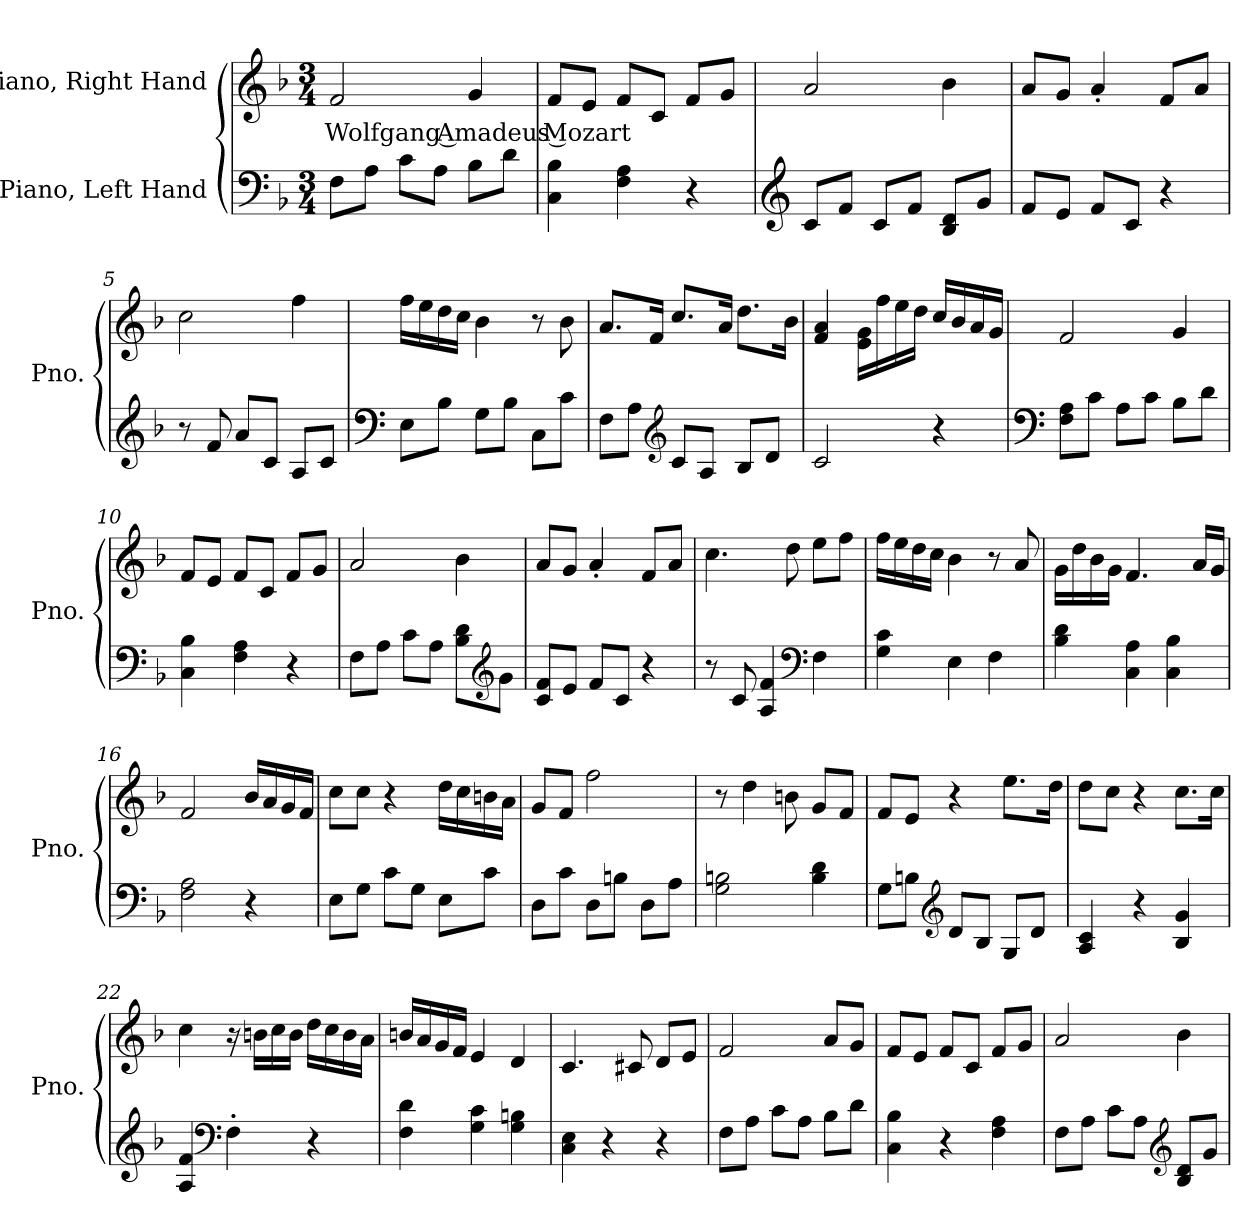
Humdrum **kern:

**kern	**kern	**text
*part2	*part1	*part1
*staff2	*staff1	*staff1
*I"Piano, Left Hand	*I"Piano, Right Hand	*
*I'Pno.	*I'Pno.	*
*clefF4	*clefG2	*
*k[b-]	*k[b-]	*
*M3/4	*M3/4	*
*MM100	*MM100	*
=1	=1	=1
!	!	!LO:LY:b
8F\L	2f/	Wolfgang Amadeus Mozart
8A\J	.	.
8c\L	.	.
8A\J	.	.
8B-\L	4g/	.
8d\J	.	.
=2	=2	=2
4C\ 4B-\	8f/L	.
.	8e/J	.
4F\ 4A\	8f/L	.
.	8c/J	.
4r	8f/L	.
.	8g/J	.
=3	=3	=3
*clefG2	*	*
8c/L	2a/	.
8f/J	.	.
8c/L	.	.
8f/J	.	.
8B-/ 8d/L	4b-\	.
8g/J	.	.
!!LO:LB:g=z
=4	=4	=4
8f/L	8a/L	.
8e/J	8g/J	.
8f/L	4a'/	.
8c/J	.	.
4r	8f/L	.
.	8a/J	.
=5	=5	=5
8r	2cc\	.
8f/	.	.
8a/L	.	.
8c/J	.	.
8A/L	4ff\	.
8c/J	.	.
=6	=6	=6
*clefF4	*	*
8E\L	16ff\LL	.
.	16ee\	.
8B-\J	16dd\	.
.	16cc\JJ	.
8G\L	4b-\	.
8B-\J	.	.
8C\L	8r	.
8c\J	8b-\	.
=7	=7	=7
8F\L	8.a/L	.
8A\J	.	.
.	16f/Jk	.
*clefG2	*	*
8c/L	8.cc/L	.
8A/J	.	.
.	16a/Jk	.
8B-/L	8.dd\L	.
8d/J	.	.
.	16b-\Jk	.
=8	=8	=8
2c/	4f/ 4a/	.
.	16e\ 16g\LL	.
.	16ff\	.
.	16ee\	.
.	16dd\JJ	.
4r	16cc/LL	.
.	16b-/	.
.	16a/	.
.	16g/JJ	.
!!LO:LB:g=z
=9	=9	=9
*clefF4	*	*
8F\ 8A\L	2f/	.
8c\J	.	.
8A\L	.	.
8c\J	.	.
8B-\L	4g/	.
8d\J	.	.
=10	=10	=10
4C\ 4B-\	8f/L	.
.	8e/J	.
4F\ 4A\	8f/L	.
.	8c/J	.
4r	8f/L	.
.	8g/J	.
=11	=11	=11
8F\L	2a/	.
8A\J	.	.
8c\L	.	.
8A\J	.	.
8B-\ 8d\L	4b-\	.
*clefG2	*	*
8g\J	.	.
=12	=12	=12
8c/ 8f/L	8a/L	.
8e/J	8g/J	.
8f/L	4a'/	.
8c/J	.	.
4r	8f/L	.
.	8a/J	.
=13	=13	=13
8r	4.cc\	.
8c/	.	.
4A/ 4f/	.	.
.	8dd\	.
*clefF4	*	*
4F\	8ee\L	.
.	8ff\J	.
!!LO:LB:g=z
=14	=14	=14
4G\ 4c\	16ff\LL	.
.	16ee\	.
.	16dd\	.
.	16cc\JJ	.
4E\	4b-\	.
4F\	8r	.
.	8a/	.
=15	=15	=15
4B-\ 4d\	16g\LL	.
.	16dd\	.
.	16b-\	.
.	16g\JJ	.
4C\ 4A\	4.f/	.
4C\ 4B-\	.	.
.	16a/LL	.
.	16g/JJ	.
=16	=16	=16
2F\ 2A\	2f/	.
4r	16b-/LL	.
.	16a/	.
.	16g/	.
.	16f/JJ	.
=17	=17	=17
8E\L	8cc\L	.
8G\J	8cc\J	.
8c\L	4r	.
8G\J	.	.
8E\L	16dd\LL	.
.	16cc\	.
8c\J	16bn\	.
.	16a\JJ	.
=18	=18	=18
8D\L	8g/L	.
8c\J	8f/J	.
8D\L	2ff\	.
8Bn\J	.	.
8D\L	.	.
8A\J	.	.
!!LO:LB:g=z
=19	=19	=19
2G\ 2Bn\	8r	.
.	4dd\	.
.	8bn\	.
4B\ 4d\	8g/L	.
.	8f/J	.
=20	=20	=20
8G\L	8f/L	.
8Bn\J	8e/J	.
*clefG2	*	*
8d/L	4r	.
8B/J	.	.
8G/L	8.ee\L	.
8d/J	.	.
.	16dd\Jk	.
=21	=21	=21
4A/ 4c/	8dd\L	.
.	8cc\J	.
4r	4r	.
4B-/ 4g/	8.cc\L	.
.	16cc\Jk	.
=22	=22	=22
4A/ 4f/	4cc\	.
*clefF4	*	*
4F'\	16r	.
.	16bn\LL	.
.	16cc\	.
.	16b\JJ	.
4r	16dd\LL	.
.	16cc\	.
.	16b\	.
.	16a\JJ	.
=23	=23	=23
4F\ 4d\	16bn/LL	.
.	16a/	.
.	16g/	.
.	16f/JJ	.
4G\ 4c\	4e/	.
4G\ 4Bn\	4d/	.
!!LO:LB:g=z
=24	=24	=24
4C\ 4E\	4.c/	.
4r	.	.
.	8c#X/	.
4r	8d/L	.
.	8e/J	.
=25	=25	=25
8F\L	2f/	.
8A\J	.	.
8c\L	.	.
8A\J	.	.
8B-\L	8a/L	.
8d\J	8g/J	.
=26	=26	=26
4C\ 4B-\	8f/L	.
.	8e/J	.
4r	8f/L	.
.	8c/J	.
4F\ 4A\	8f/L	.
.	8g/J	.
=27	=27	=27
8F\L	2a/	.
8A\J	.	.
8c\L	.	.
8A\J	.	.
*clefG2	*	*
8B-/ 8d/L	4b-\	.
8g/J	.	.
=	=	=
*-	*-	*-
